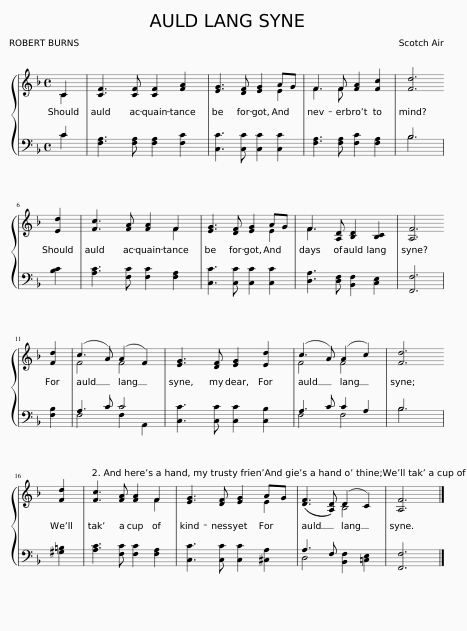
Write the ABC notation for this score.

X:1
%%score { ( 1 2 ) | ( 3 4 ) }
L:1/8
M:4/4
I:linebreak $
K:F
V:1 treble
V:2 treble
V:3 bass
V:4 bass
V:1
 C2 | [CF]3 [CF] [CF]2 [FA]2 | [EG]3 [DF] [EG]2 AG | F3 F [FA]2 [Fc]2 | [Fd]6 |$ %5
 [Ed]2 | [Fc]3 [FA] [FA]2 F2 | [EG]3 [DF] [EG]2 AG | F3 [A,D] [B,D]2 [B,C]2 | [A,F]6 |$ %10
 [Fd]2 | (c3 A) (A2 F2) | [EG]3 [DF] [EG]2 [Ed]2 | (c3 A) (A2 c2) | [Fd]6 |$ %15
 [Fd]2 | [Fc]3 [FA] [FA]2 F2 | [EG]3 [DF] [EG]2 AG | (([DF]3 [A,D])) (D2 C2) | [A,F]6 |] %20
V:2
 C2 | x8 | x4 x2 E2 | F3 F x4 | x6 |$ %5
 x2 | x4 x2 F2 | x4 x2 E2 | F3 x x2 x2 | x6 |$ %10
 x2 | F4 F4 | x8 | F4 F4 | x6 |$ %15
 x2 | x4 x2 F2 | x4 x2 E2 | x4 B,4 | x6 |] %20
V:3
 C2 | [F,A,]3 [F,A,] [F,A,]2 [F,C]2 | [C,C]3 [C,C] [C,C]2 [C,C]2 | [F,A,]3 [F,A,] [F,C]2 [F,A,]2 | B,6 |$ %5
 [B,C]2 | [A,C]3 [F,C] [F,C]2 [F,A,]2 | [C,C]3 [C,C] [C,C]2 [C,C]2 | [D,A,]3 [D,F,] [B,,F,]2 [C,E,]2 | [F,,F,]6 |$ %10
 [F,B,]2 | A,3 C C4 | [C,C]3 [C,C] [C,C]2 [C,B,]2 | A,3 C C2 A,2 | B,6 |$ %15
 [^G,=B,]2 | [A,C]3 [F,C] [F,C]2 [F,A,]2 | [C,C]3 [C,C] [C,C]2 [^C,A,]2 | A,3 F, [B,,F,]2 [=C,E,]2 | [F,,F,]6 |] %20
V:4
 C2 | x8 | x8 | x8 | B,6 |$ %5
 x2 | x8 | x8 | x8 | x6 |$ %10
 x2 | F,4 F,2 A,,2 | x8 | F,4 F,4 | B,6 |$ %15
 x2 | x8 | x8 | D,4 x4 | x6 |] %20
